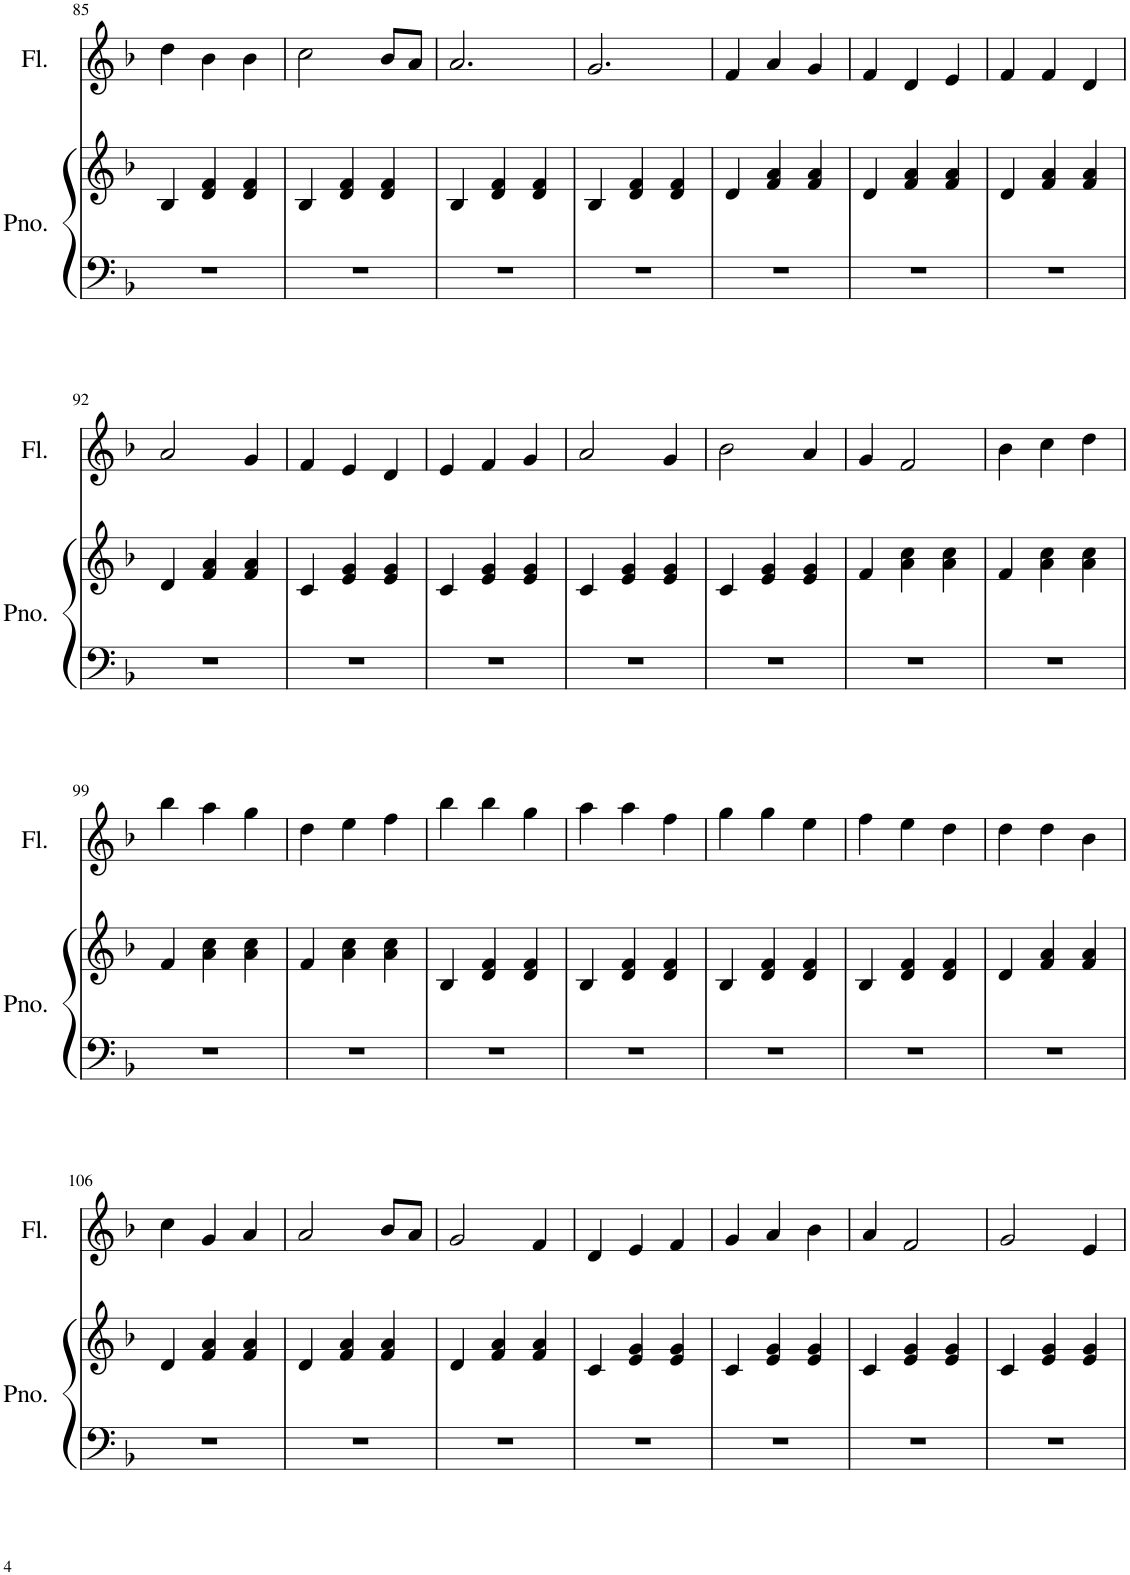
**kern	**kern	**kern
*part2	*part2	*part1
*staff3	*staff2	*staff1
*I"Piano	*	*I"Flute
*I'Pno.	*	*I'Fl.
!!LO:PB:g=z
*clefF4	*clefG2	*clefG2
*k[b-]	*k[b-]	*k[b-]
*M3/4	*M3/4	*M3/4
=85	=85	=85
2.r	4B-/	4dd\
.	4d/ 4f/	4b-\
.	4d/ 4f/	4b-\
=86	=86	=86
2.r	4B-/	2cc\
.	4d/ 4f/	.
.	4d/ 4f/	8b-/L
.	.	8a/J
=87	=87	=87
2.r	4B-/	2.a/
.	4d/ 4f/	.
.	4d/ 4f/	.
=88	=88	=88
2.r	4B-/	2.g/
.	4d/ 4f/	.
.	4d/ 4f/	.
=89	=89	=89
2.r	4d/	4f/
.	4f/ 4a/	4a/
.	4f/ 4a/	4g/
=90	=90	=90
2.r	4d/	4f/
.	4f/ 4a/	4d/
.	4f/ 4a/	4e/
=91	=91	=91
2.r	4d/	4f/
.	4f/ 4a/	4f/
.	4f/ 4a/	4d/
!!LO:LB:g=z
=92	=92	=92
2.r	4d/	2a/
.	4f/ 4a/	.
.	4f/ 4a/	4g/
=93	=93	=93
2.r	4c/	4f/
.	4e/ 4g/	4e/
.	4e/ 4g/	4d/
=94	=94	=94
2.r	4c/	4e/
.	4e/ 4g/	4f/
.	4e/ 4g/	4g/
=95	=95	=95
2.r	4c/	2a/
.	4e/ 4g/	.
.	4e/ 4g/	4g/
=96	=96	=96
2.r	4c/	2b-\
.	4e/ 4g/	.
.	4e/ 4g/	4a/
=97	=97	=97
2.r	4f/	4g/
.	4a\ 4cc\	2f/
.	4a\ 4cc\	.
=98	=98	=98
2.r	4f/	4b-\
.	4a\ 4cc\	4cc\
.	4a\ 4cc\	4dd\
!!LO:LB:g=z
=99	=99	=99
2.r	4f/	4bb-\
.	4a\ 4cc\	4aa\
.	4a\ 4cc\	4gg\
=100	=100	=100
2.r	4f/	4dd\
.	4a\ 4cc\	4ee\
.	4a\ 4cc\	4ff\
=101	=101	=101
2.r	4B-/	4bb-\
.	4d/ 4f/	4bb-\
.	4d/ 4f/	4gg\
=102	=102	=102
2.r	4B-/	4aa\
.	4d/ 4f/	4aa\
.	4d/ 4f/	4ff\
=103	=103	=103
2.r	4B-/	4gg\
.	4d/ 4f/	4gg\
.	4d/ 4f/	4ee\
=104	=104	=104
2.r	4B-/	4ff\
.	4d/ 4f/	4ee\
.	4d/ 4f/	4dd\
=105	=105	=105
2.r	4d/	4dd\
.	4f/ 4a/	4dd\
.	4f/ 4a/	4b-\
!!LO:LB:g=z
=106	=106	=106
2.r	4d/	4cc\
.	4f/ 4a/	4g/
.	4f/ 4a/	4a/
=107	=107	=107
2.r	4d/	2a/
.	4f/ 4a/	.
.	4f/ 4a/	8b-/L
.	.	8a/J
=108	=108	=108
2.r	4d/	2g/
.	4f/ 4a/	.
.	4f/ 4a/	4f/
=109	=109	=109
2.r	4c/	4d/
.	4e/ 4g/	4e/
.	4e/ 4g/	4f/
=110	=110	=110
2.r	4c/	4g/
.	4e/ 4g/	4a/
.	4e/ 4g/	4b-\
=111	=111	=111
2.r	4c/	4a/
.	4e/ 4g/	2f/
.	4e/ 4g/	.
=112	=112	=112
2.r	4c/	2g/
.	4e/ 4g/	.
.	4e/ 4g/	4e/
=	=	=
*-	*-	*-
